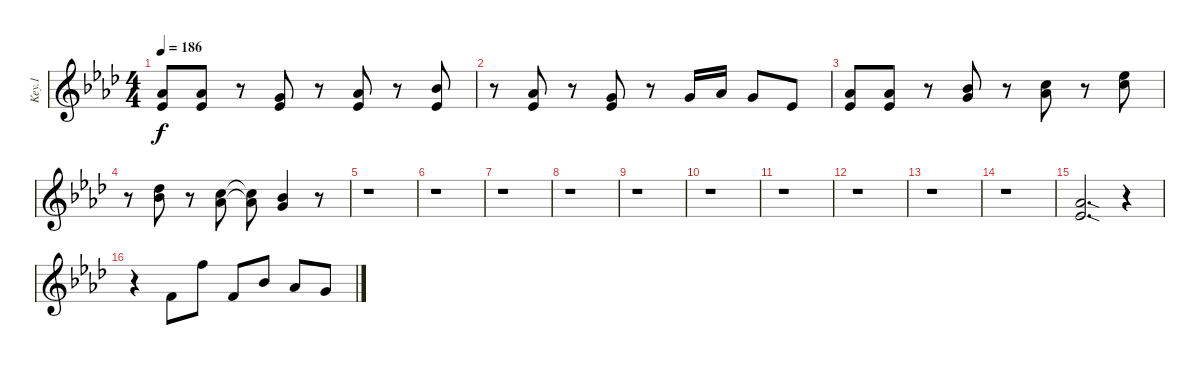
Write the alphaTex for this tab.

\track ("Key.1" "Key.1") {instrument lead1square}
\staff {score}
\tuning (E4 B3 G3 D3 A2 E2) {hide}
\ts (4 4)
\tempo 186
\clef g2
\ks ab
(4.1 4.2).8{dy f} (4.1 4.2).8 r.8 (3.1 4.2).8 r.8 (4.1 4.2).8 r.8 (6.1 4.2).8 |
r.8 (4.1 4.2).8 r.8 (3.1 4.2).8 r.8 3.1.16 4.1.16 3.1.8 4.2.8 |
(4.1 4.2).8 (4.1 4.2).8 r.8 (3.1 11.2).8 r.8 (4.1 13.2).8 r.8 (8.1 16.2).8 |
r.8 (9.1 11.2).8 r.8 (4.1 13.2).8 (4.1{t} 13.2{t}).8 (6.1 8.2).4 r.8 |
r.1 |
r.1 |
r.1 |
r.1 |
r.1 |
r.1 |
r.1 |
r.1 |
r.1 |
r.1 |
(4.1{sod} 4.2{sod}).2{d} r.4 |
r.4 1.1.8 13.1.8 1.1.8 6.1.8 4.1.8 3.1.8
